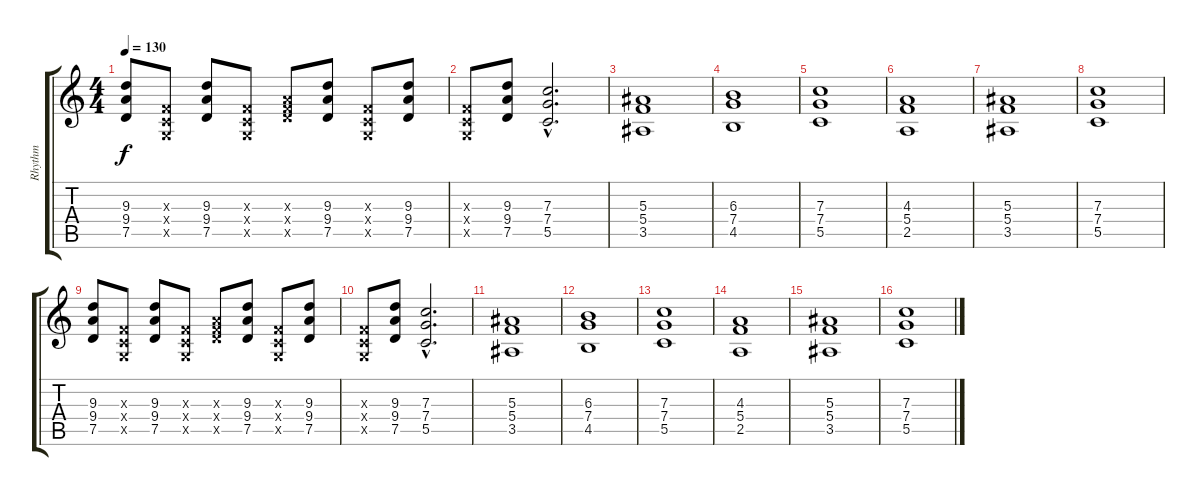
\track ("Rhythm" "Rhythm") {instrument distortionguitar}
\staff {score tabs}
\tuning (D4 A3 F3 C3 G2 D2) {hide}
\ts (4 4)
\tempo 130
\clef g2
\ks c
(9.3 9.4 7.5).8{dy f} (0.3{x} 0.4{x} 0.5{x}).8 (9.3 9.4 7.5).8 (0.3{x} 0.4{x} 0.5{x}).8 (0.3{x} 9.4{x} 7.5{x}).8 (9.3 9.4 7.5).8 (0.3{x} 0.4{x} 0.5{x}).8 (9.3 9.4 7.5).8 |
(0.3{x} 0.4{x} 0.5{x}).8 (9.3 9.4 7.5).8 (7.3{hac} 7.4{hac} 5.5{hac}).2{d} |
(5.3 5.4 3.5).1 |
(6.3 7.4 4.5).1 |
(7.3 7.4 5.5).1 |
(4.3 5.4 2.5).1 |
(5.3 5.4 3.5).1 |
(7.3 7.4 5.5).1 |
(9.3 9.4 7.5).8 (0.3{x} 0.4{x} 0.5{x}).8 (9.3 9.4 7.5).8 (0.3{x} 0.4{x} 0.5{x}).8 (0.3{x} 9.4{x} 7.5{x}).8 (9.3 9.4 7.5).8 (0.3{x} 0.4{x} 0.5{x}).8 (9.3 9.4 7.5).8 |
(0.3{x} 0.4{x} 0.5{x}).8 (9.3 9.4 7.5).8 (7.3{hac} 7.4{hac} 5.5{hac}).2{d} |
(5.3 5.4 3.5).1 |
(6.3 7.4 4.5).1 |
(7.3 7.4 5.5).1 |
(4.3 5.4 2.5).1 |
(5.3 5.4 3.5).1 |
(7.3 7.4 5.5).1
